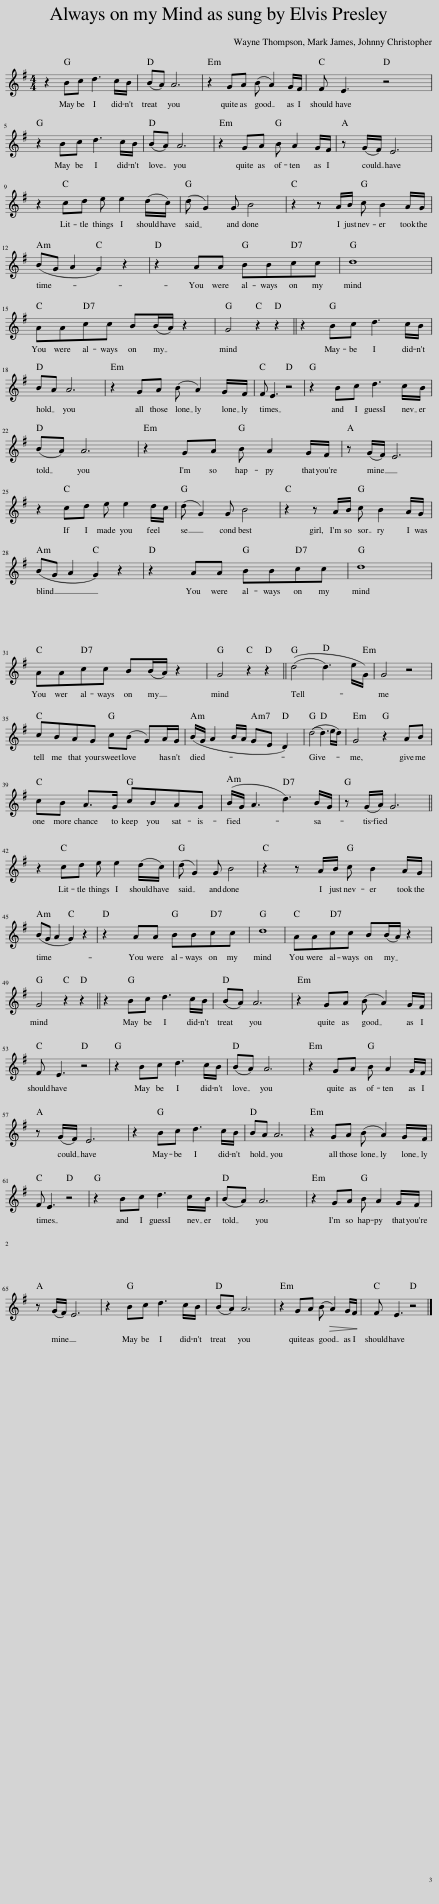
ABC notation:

X:1
L:1/8
M:4/4
I:linebreak $
K:G
V:1 treble
V:1
 z2 Bc d3 c/B/ | (BA) A6 | z2 GA (B A2) G/F/ | F E3 z4 |$ z2 Bc d3 c/B/ | %5
 (BA) A6 | z2 GA B A2 G/F/ | z (G/F/) E6 |$ z2 cd e e2 (d/c/) | (d G2) G B4 | %10
 z2 z A/B/ c B2 A/G/ |$ (BG A2 G2) z2 | z2 AA BBcc | d8 |$ AAcc B(B/A/) z2 | %15
 G4 z2 z2 || z2 Bc d3 c/B/ |$ BA A6 | z2 GA (B A2) G/F/ | F E3 z4 | %20
 z2 Bc d3 c/B/ |$ (BA) A6 | z2 GA B A2 G/F/ | z (G/F/) E6 |$ z2 cd e e2 d/c/ | %25
 (d G2) G B4 | z2 z A/B/ c B2 A/G/ |$ (BG A2 G2) z2 | z2 AA BBcc | d8 |$ %30
 AAcc B(B/A/) z2 | G4 z2 z2 || ((d4 d3) e/G/) | G4 z4 |$ cBAG c(B G)A/G/ | %35
 (B/G/ A2 B/A/ GE D2) | ((d4 d3) e/d/) | G4 z2 AB |$ cB A>G cBAG | (B/G/ A3 d3) B/G/ | %40
 z (G/A/) G6 ||$ z2 cd e e2 (d/c/) | (d G2) G B4 | z2 z A/B/ c B2 A/G/ |$ (BG A2 G2) z2 | %45
 z2 AA BBcc | d8 | AAcc B(B/A/) z2 |$ G4 z2 z2 || z2 Bc d3 c/B/ | %50
 (BA) A6 | z2 GA (B A2) G/F/ |$ F E3 z4 | z2 Bc d3 c/B/ | (BA) A6 | %55
 z2 GA B A2 G/F/ |$ z (G/F/) E6 | z2 Bc d3 c/B/ | BA A6 | z2 GA (B A2) G/F/ |$ %60
 F E3 z4 | z2 Bc d3 c/B/ | (BA) A6 | z2 GA B A2 G/F/ |$ z (G/F/) E6 | %65
 z2 Bc d3 c/B/ | (BA) A6 | z2 GA (B!>(! A2) G/F/!>)! | F E3 z4 |] %69
